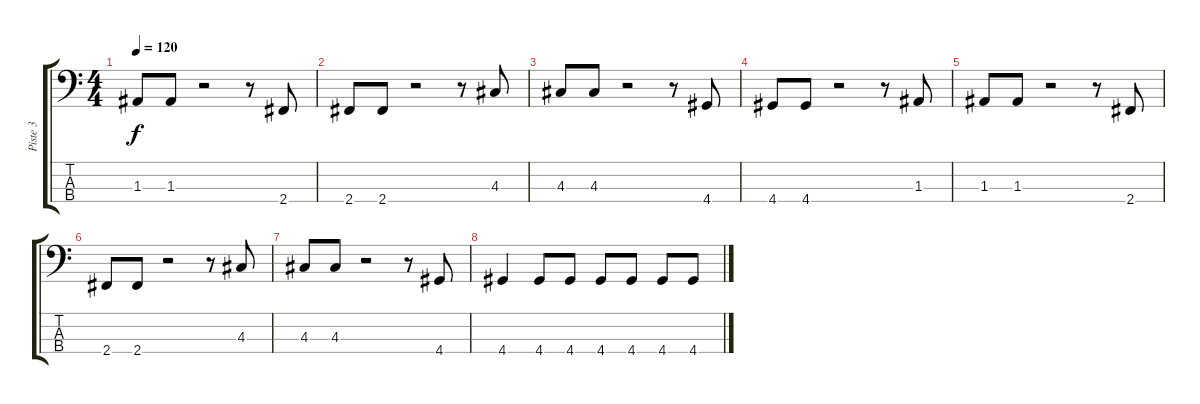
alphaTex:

\track ("Piste 3" "Piste 3") {instrument electricbassfinger}
\staff {score tabs}
\tuning (G2 D2 A1 E1) {hide}
\ts (4 4)
\tempo 120
\clef f4
\ks c
1.3.8{dy f} 1.3.8 r.2 r.8 2.4.8 |
2.4.8 2.4.8 r.2 r.8 4.3.8 |
4.3.8 4.3.8 r.2 r.8 4.4.8 |
4.4.8 4.4.8 r.2 r.8 1.3.8 |
1.3.8 1.3.8 r.2 r.8 2.4.8 |
2.4.8 2.4.8 r.2 r.8 4.3.8 |
4.3.8 4.3.8 r.2 r.8 4.4.8 |
4.4.4 4.4.8 4.4.8 4.4.8 4.4.8 4.4.8 4.4.8
